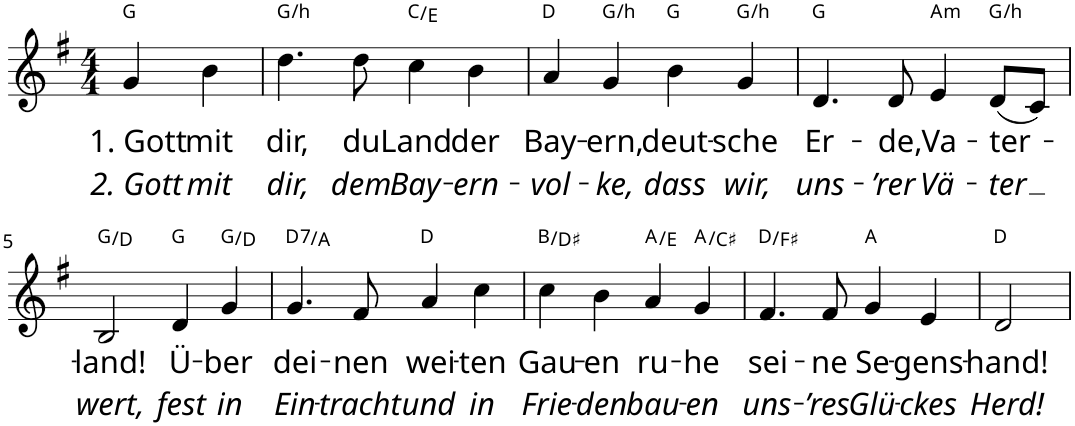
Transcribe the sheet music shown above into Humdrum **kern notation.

**kern	**text	**text	**harte
*part1	*part1	*part1	*part1
*staff1	*staff1	*staff1	*
*I"P1	*	*	*
*clefG2	*	*	*
*k[f#]	*	*	*
*G:	*	*	*
*M4/4	*	*	*
=1	=1	=1	=1
!	!LO:LY:b	!LO:LY:b	!
4g/	1. Gott	2. Gott	G:maj
!	!LO:LY:b	!LO:LY:b	!
4b\	mit	mit	.
=2	=2	=2	=2
!	!LO:LY:b	!LO:LY:b	!
4.dd\	dir,	dir,	G:maj
!	!LO:LY:b	!LO:LY:b	!
8dd\	du	dem	.
!	!LO:LY:b	!LO:LY:b	!
4cc\	Land	Bay-	C:maj/3
!	!LO:LY:b	!LO:LY:b	!
4b\	der	-ern-	.
=3	=3	=3	=3
!	!LO:LY:b	!LO:LY:b	!
4a/	Bay-	-vol-	D:maj
!	!LO:LY:b	!LO:LY:b	!
4g/	-ern,	-ke,	G:maj
!	!LO:LY:b	!LO:LY:b	!
4b\	deut-	dass	G:maj
!	!LO:LY:b	!LO:LY:b	!
4g/	-sche	wir,	G:maj
=4	=4	=4	=4
!	!LO:LY:b	!LO:LY:b	!
4.d/	Er-	uns-	G:maj
!	!LO:LY:b	!LO:LY:b	!
8d/	-de,	-’rer	.
!	!LO:LY:b	!LO:LY:b	!LO:H:kt=m
4e/	Va-	Vä-	A:min
!	!LO:LY:b	!LO:LY:b	!
(8d/L	-ter-	ter	G:maj
8c/J)	.	.	.
!!LO:LB:g=z
=5	=5	=5	=5
!	!LO:LY:b	!LO:LY:b	!
2B/	-land!	wert,	G:maj/5
!	!LO:LY:b	!LO:LY:b	!
4d/	Ü-	fest	G:maj
!	!LO:LY:b	!LO:LY:b	!
4g/	-ber	in	G:maj/5
=6	=6	=6	=6
!	!LO:LY:b	!LO:LY:b	!LO:H:kt=7
4.g/	dei-	Ein-	D:7/5
!	!LO:LY:b	!LO:LY:b	!
8f#/	-nen	-tracht	.
!	!LO:LY:b	!LO:LY:b	!
4a/	wei-	und	D:maj
!	!LO:LY:b	!LO:LY:b	!
4cc\	-ten	in	.
=7	=7	=7	=7
!	!LO:LY:b	!LO:LY:b	!
4cc\	Gau-	Frie-	B:maj/3
!	!LO:LY:b	!LO:LY:b	!
4b\	-en	-den	.
!	!LO:LY:b	!LO:LY:b	!
4a/	ru-	bau-	A:maj/5
!	!LO:LY:b	!LO:LY:b	!
4g/	-he	-en	A:maj/3
=8	=8	=8	=8
!	!LO:LY:b	!LO:LY:b	!
4.f#/	sei-	uns-	D:maj/3
!	!LO:LY:b	!LO:LY:b	!
8f#/	-ne	-’res	.
!	!LO:LY:b	!LO:LY:b	!
4g/	Se-	Glü-	A:maj
!	!LO:LY:b	!LO:LY:b	!
4e/	-gens-	-ckes	.
=9	=9	=9	=9
!	!LO:LY:b	!LO:LY:b	!
2d/	-hand!	Herd!	D:maj
=	=	=	=
*-	*-	*-	*-
